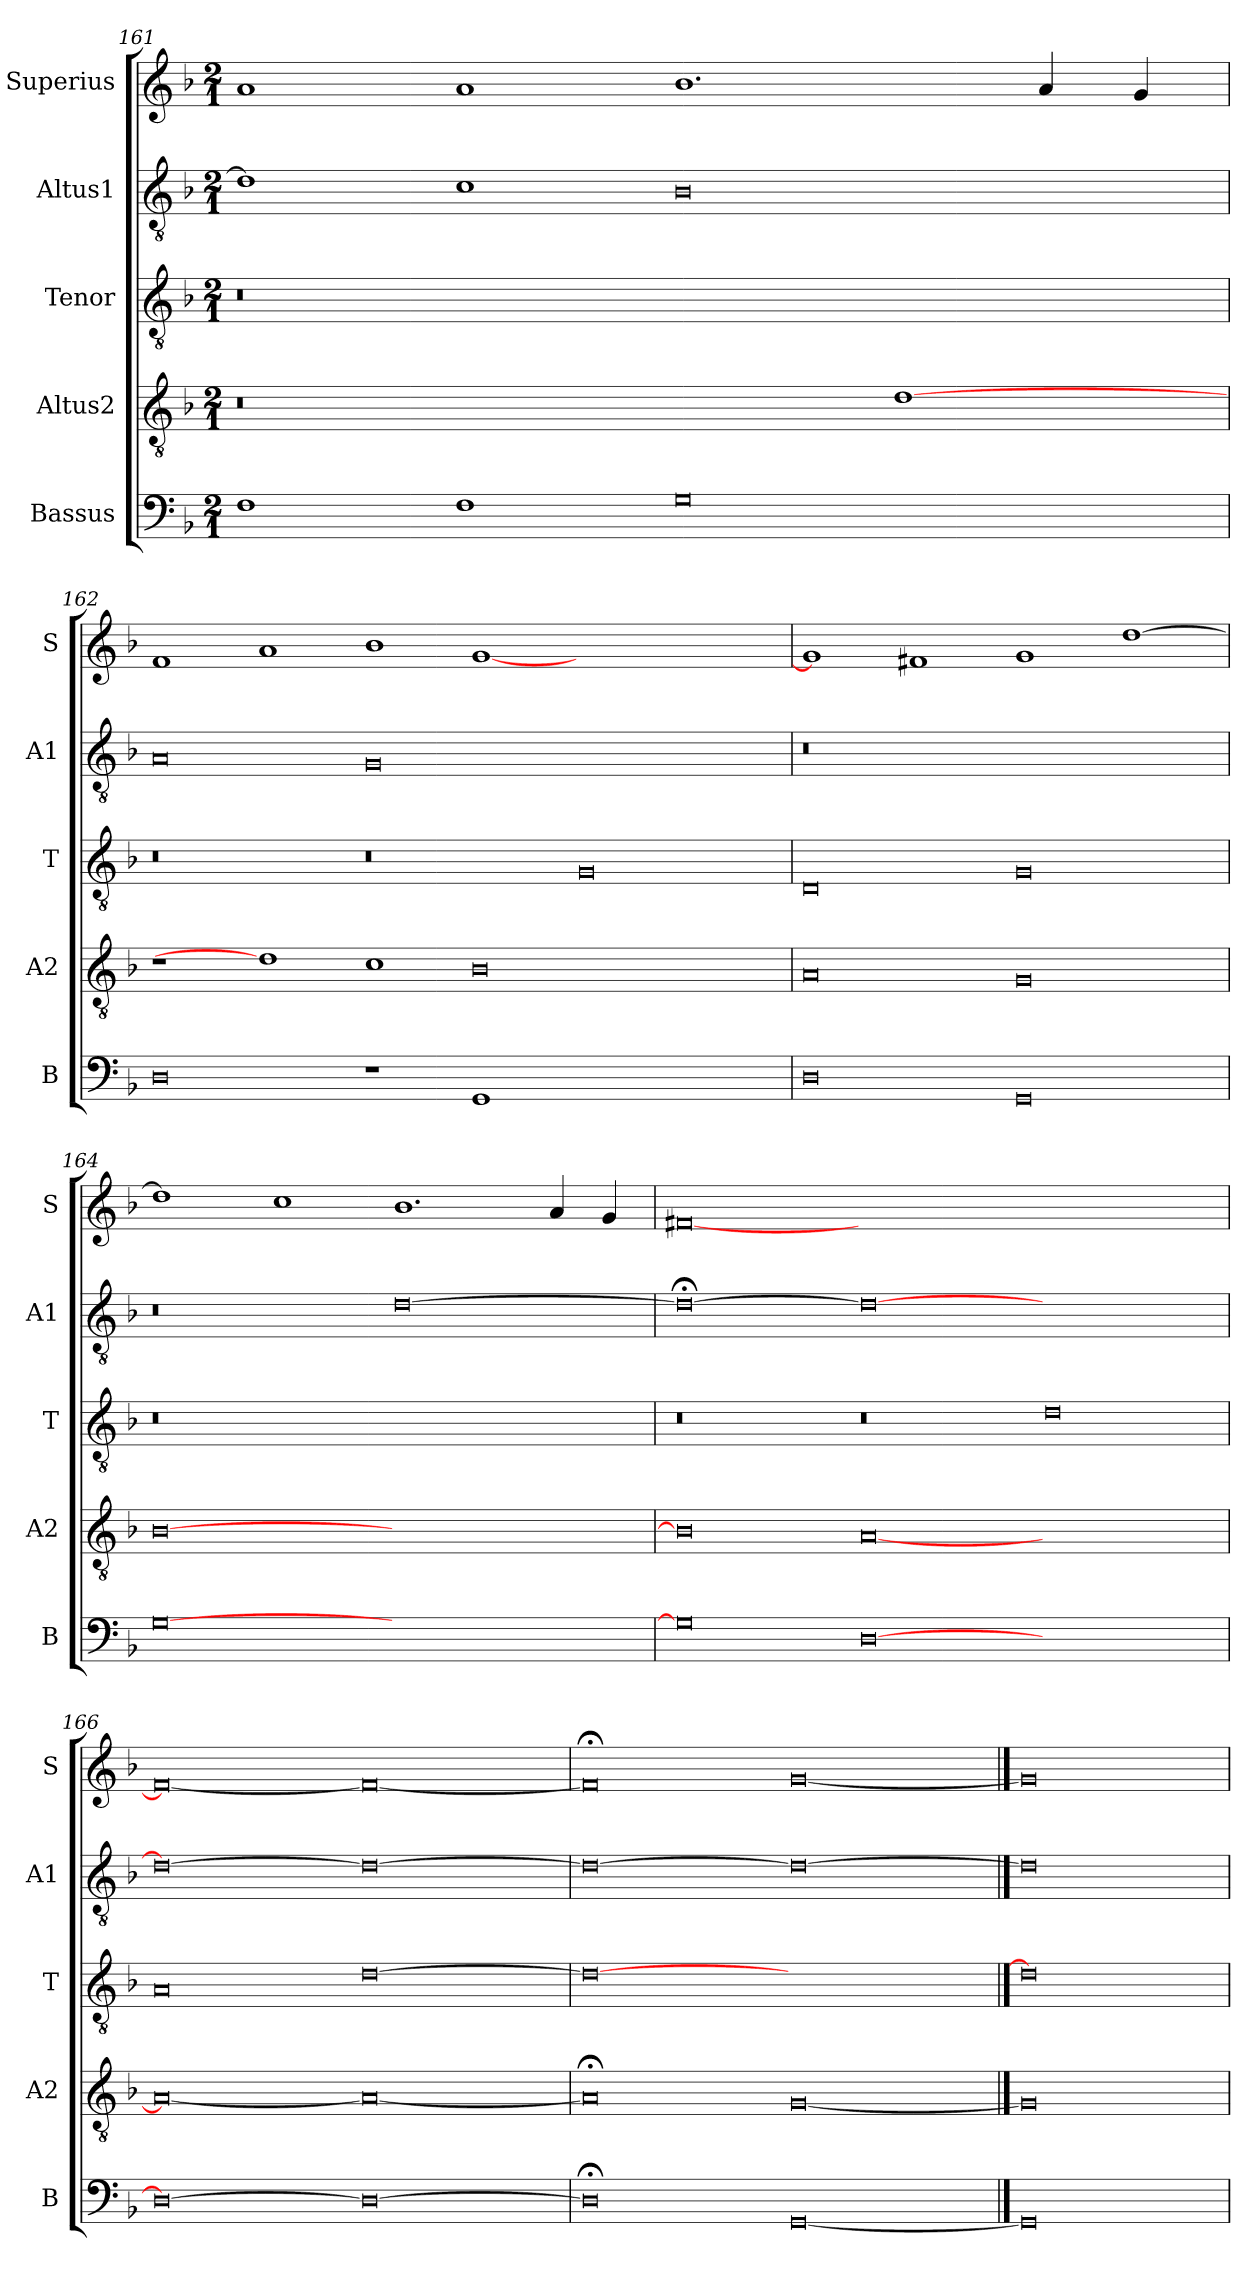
**kern	**kern	**kern	**kern	**kern
*part5	*part4	*part3	*part2	*part1
*staff5	*staff4	*staff3	*staff2	*staff1
*I"Bassus	*I"Altus2	*I"Tenor	*I"Altus1	*I"Superius
*I'B	*I'A2	*I'T	*I'A1	*I'S
*clefF4	*clefGv2	*clefGv2	*clefGv2	*clefG2
*k[b-]	*k[b-]	*k[b-]	*k[b-]	*k[b-]
*M2/1	*M2/1	*M2/1	*M2/1	*M2/1
=161	=161	=161	=161	=161
1F	0r	0r	1d]	1a
1F	.	.	1c	1a
0G	1ryy	0ryy	0B-	1.b-
.	[1d	.	.	.
.	.	.	.	4a/
.	.	.	.	4g/
=162	=162	=162	=162	=162
0D	1r	0r	0A	1f
.	1d]	.	.	1a
1r	1c	0r	0G	1b-
1GG	0B-	.	.	[1g
0ryy	.	0G	0ryy	0ryy
.	1ryy	.	.	.
=163	=163	=163	=163	=163
0D	0A	0D	0r	1g]
.	.	.	.	1f#X
0GG	0G	0G	0ryy	1g
.	.	.	.	[1dd
=164	=164	=164	=164	=164
[0G	[0B-	0r	0r	1dd]
.	.	.	.	1cc
0ryy	0ryy	0ryy	[0d	1.b-
.	.	.	.	4a/
.	.	.	.	4g/
=165	=165	=165	=165	=165
0G]	0B-]	0r	0d;<_	[0f#X
[0D	[0A	0r	0d_	00ryy
0ryy	0ryy	0d	0ryy	.
=166	=166	=166	=166	=166
0D_	0A_	0A	0d_	0f#_
0D_	0A_	[0d	0d_	0f#_
=167	=167	=167	=167	=167
0D;<]	0A;<]	0d_	0d_	0f#;<]
[0GG	[0G	0ryy	0d_	[0g
==168	==168	==168	==168	==168
0GG]	0G]	0d]	0d]	0g]
=	=	=	=	=
*-	*-	*-	*-	*-
